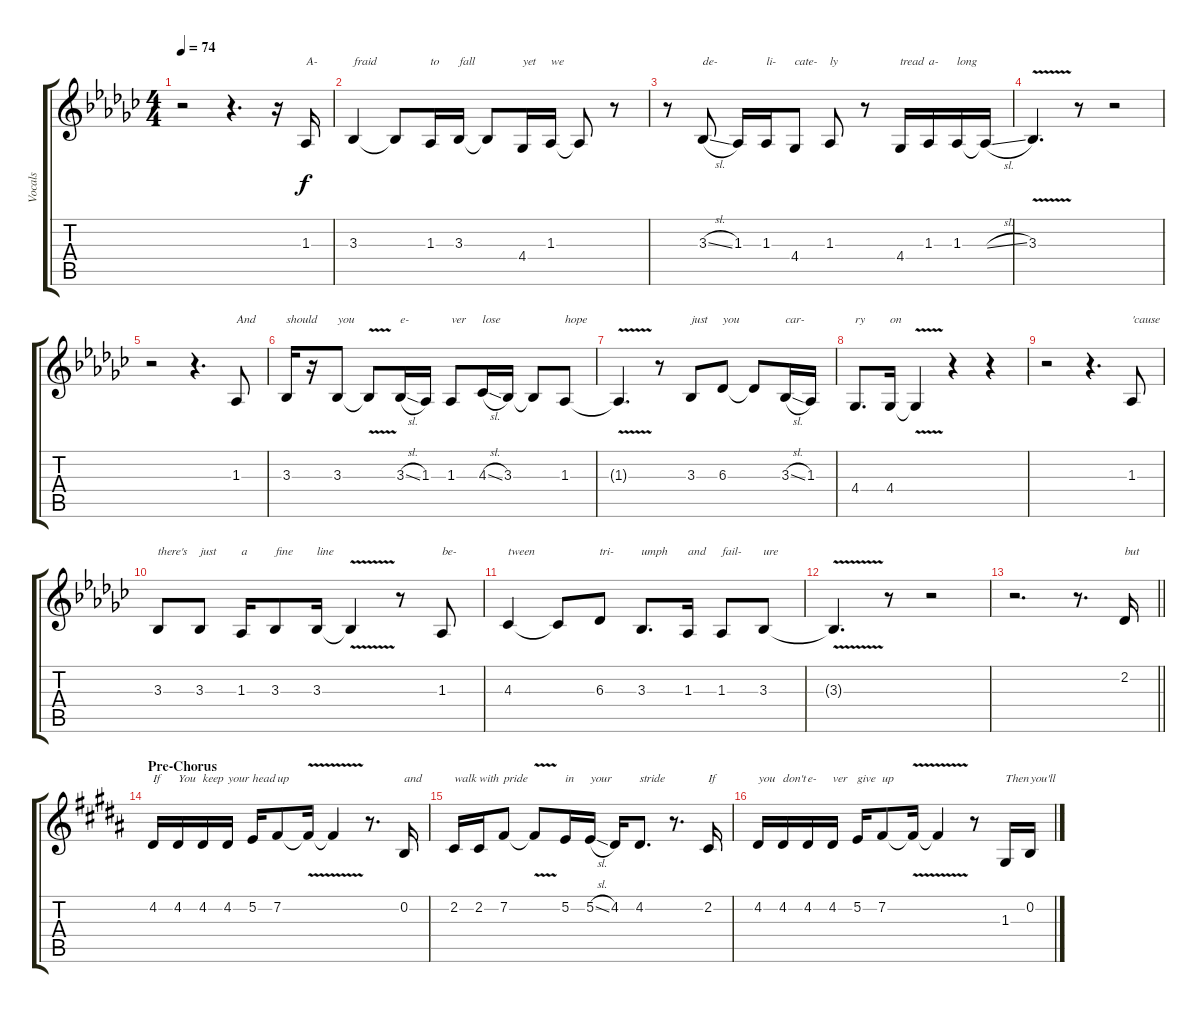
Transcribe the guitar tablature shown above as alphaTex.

\track ("Vocals" "Vocals") {instrument bassoon}
\staff {score tabs}
\tuning (E4 B3 G3 D3 A2 E2) {hide}
\ts (4 4)
\tempo 74
\clef g2
\ks ebminor
r.2{dy f} r.4{d} r.16 1.3.16{txt "A-"} |
3.3.4{txt "fraid"} 3.3{t}.8 1.3.16{txt "to"} 3.3.16{txt "fall"} 3.3{t}.8 4.4.16{txt "yet"} 1.3.16{txt "we"} 1.3{t}.8 r.8 |
r.8 3.3{sl}.8{txt "de-"} 1.3.16 1.3.16{txt "li-"} 4.4.8{txt "cate-"} 1.3.8{txt "ly"} r.8 4.4.16{txt "tread"} 1.3.16{txt "a-"} 1.3.16{txt "long"} 1.3{sl t}.16 |
3.3{v}.4{d} r.8 r.2 |
r.2 r.4{d} 1.3.8{txt "And"} |
3.3.16{txt "should"} r.16 3.3.8{txt "you"} 3.3{v t}.8 3.3{sl}.16{txt "e-"} 1.3.16 1.3.8{txt "ver"} 4.3{sl}.16{txt "lose"} 3.3.16 3.3{t}.8 1.3.8{txt "hope"} |
1.3{v t}.4{d} r.8 3.3.8{txt "just"} 6.3.8{txt "you"} 6.3{t}.8 3.3{sl}.16{txt "car-"} 1.3.16 |
4.4.8{d txt "ry"} 4.4.16{txt "on"} 4.4{v t}.4 r.4 r.4 |
r.2 r.4{d} 1.3.8{txt "'cause"} |
3.3.8{txt "there's"} 3.3.8{txt "just"} 1.3.16{txt "a"} 3.3.8{txt "fine"} 3.3.16{txt "line"} 3.3{v t}.4 r.8 1.3.8{txt "be-"} |
4.3.4{txt "tween"} 4.3{t}.8 6.3.8{txt "tri-"} 3.3.8{d txt "umph"} 1.3.16{txt "and"} 1.3.8{txt "fail-"} 3.3.8{txt "ure"} |
3.3{v t}.4{d} r.8 r.2 |
\barLineRight lightlight
r.2{d} r.8{d} 2.2.16{txt "but"} |
\section ("" "Pre-Chorus")
\ks g#minor
4.2.16{txt "If"} 4.2.16{txt "You"} 4.2.16{txt "keep"} 4.2.16{txt "your"} 5.2.16{txt "head"} 7.2.8{txt "up"} 7.2{v t}.16 7.2{t}.4 r.8{d} 0.2.16{txt "and"} |
2.2.16{txt "walk"} 2.2.16{txt "with"} 7.2.8{txt "pride"} 7.2{v t}.8 5.2.16{txt "in"} 5.2{sl}.16{txt "your"} 4.2.16 4.2.8{d txt "stride"} r.8{d} 2.2.16{txt "If"} |
4.2.16{txt "you"} 4.2.16{txt "don't"} 4.2.16{txt "e-"} 4.2.16{txt "ver"} 5.2.16{txt "give"} 7.2.8{txt "up"} 7.2{v t}.16 7.2{t}.4 r.8 1.3.16{txt "Then"} 0.2.16{txt "you'll"}
